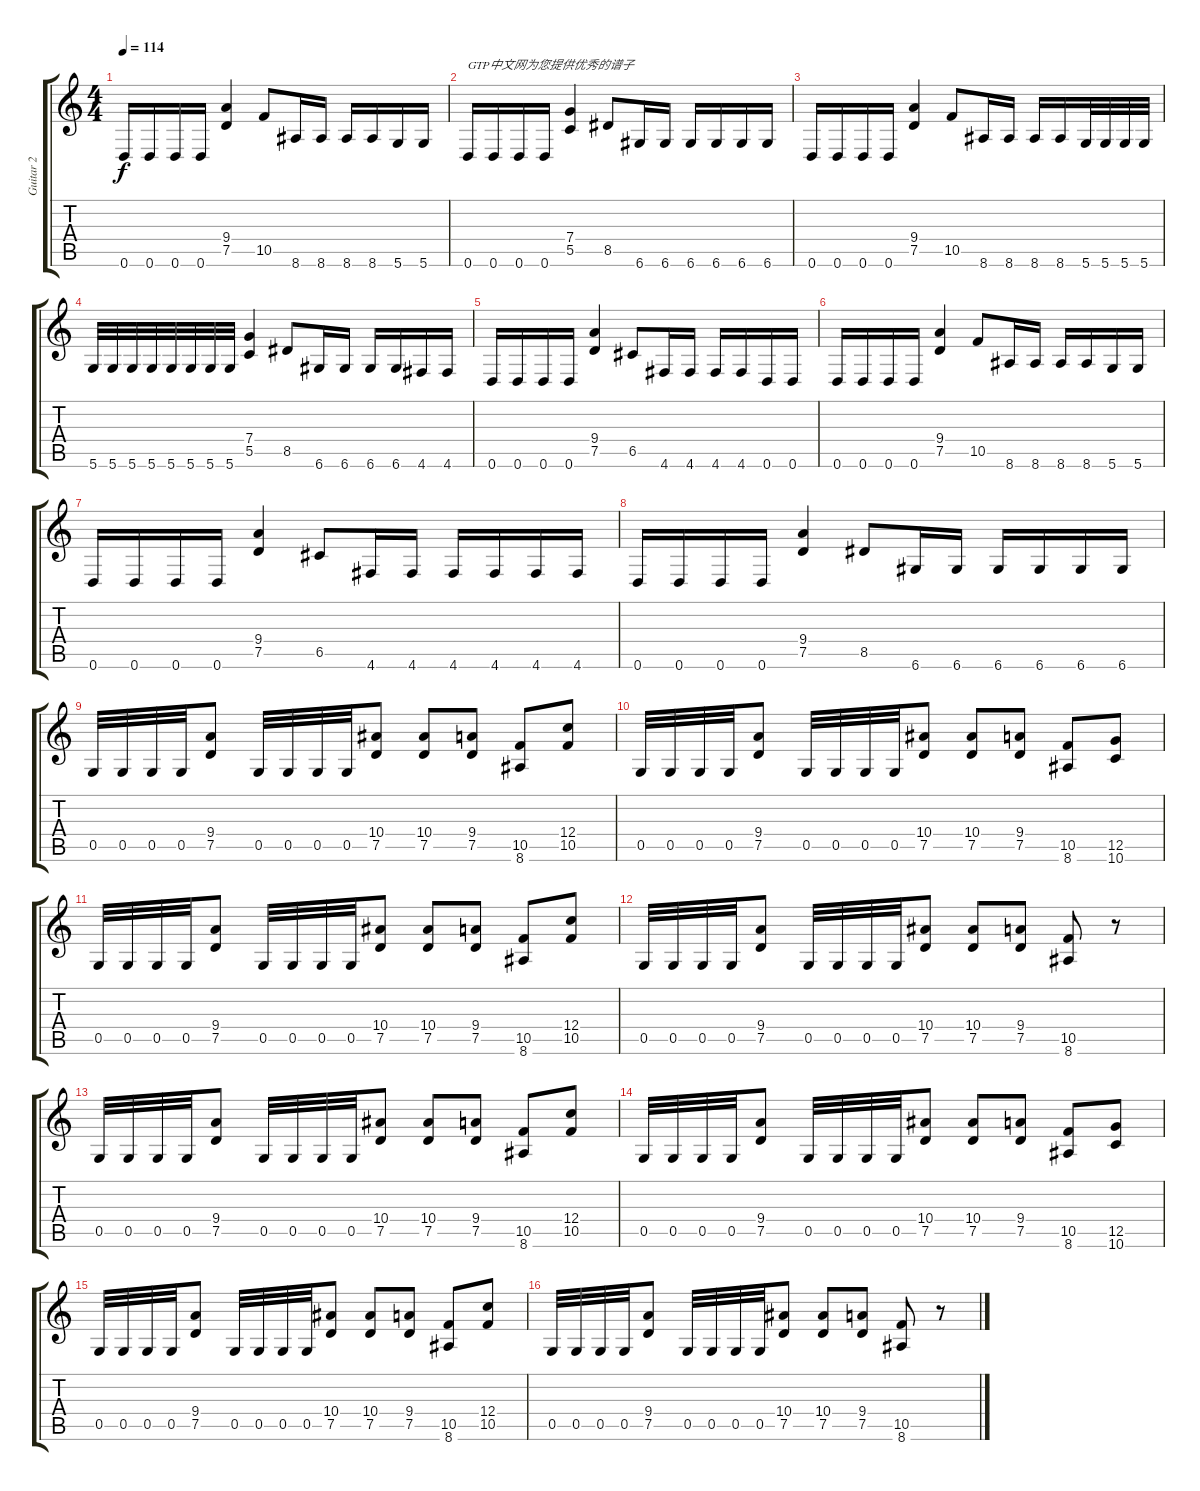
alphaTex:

\track ("Guitar 2" "Guitar 2") {instrument distortionguitar}
\staff {score tabs}
\tuning (D4 A3 F3 C3 G2 D2) {hide}
\ts (4 4)
\tempo 114
\clef g2
\ks c
0.6.16{dy f instrument distortionguitar} 0.6.16 0.6.16 0.6.16 (9.4 7.5).4 10.5.8 8.6.16 8.6.16 8.6.16 8.6.16 5.6.16 5.6.16 |
0.6.16{txt "GTP中文网为您提供优秀的谱子"} 0.6.16 0.6.16 0.6.16 (7.4 5.5).4 8.5.8 6.6.16 6.6.16 6.6.16 6.6.16 6.6.16 6.6.16 |
0.6.16 0.6.16 0.6.16 0.6.16 (9.4 7.5).4 10.5.8 8.6.16 8.6.16 8.6.16 8.6.16 5.6.32 5.6.32 5.6.32 5.6.32 |
5.6.32 5.6.32 5.6.32 5.6.32 5.6.32 5.6.32 5.6.32 5.6.32 (7.4 5.5).4 8.5.8 6.6.16 6.6.16 6.6.16 6.6.16 4.6.16 4.6.16 |
0.6.16 0.6.16 0.6.16 0.6.16 (9.4 7.5).4 6.5.8 4.6.16 4.6.16 4.6.16 4.6.16 0.6.16 0.6.16 |
0.6.16 0.6.16 0.6.16 0.6.16 (9.4 7.5).4 10.5.8 8.6.16 8.6.16 8.6.16 8.6.16 5.6.16 5.6.16 |
0.6.16 0.6.16 0.6.16 0.6.16 (9.4 7.5).4 6.5.8 4.6.16 4.6.16 4.6.16 4.6.16 4.6.16 4.6.16 |
0.6.16 0.6.16 0.6.16 0.6.16 (9.4 7.5).4 8.5.8 6.6.16 6.6.16 6.6.16 6.6.16 6.6.16 6.6.16 |
0.5.32 0.5.32 0.5.32 0.5.32 (9.4 7.5).8 0.5.32 0.5.32 0.5.32 0.5.32 (10.4 7.5).8 (10.4 7.5).8 (9.4 7.5).8 (10.5 8.6).8 (12.4 10.5).8 |
0.5.32 0.5.32 0.5.32 0.5.32 (9.4 7.5).8 0.5.32 0.5.32 0.5.32 0.5.32 (10.4 7.5).8 (10.4 7.5).8 (9.4 7.5).8 (10.5 8.6).8 (12.5 10.6).8 |
0.5.32 0.5.32 0.5.32 0.5.32 (9.4 7.5).8 0.5.32 0.5.32 0.5.32 0.5.32 (10.4 7.5).8 (10.4 7.5).8 (9.4 7.5).8 (10.5 8.6).8 (12.4 10.5).8 |
0.5.32 0.5.32 0.5.32 0.5.32 (9.4 7.5).8 0.5.32 0.5.32 0.5.32 0.5.32 (10.4 7.5).8 (10.4 7.5).8 (9.4 7.5).8 (10.5 8.6).8 r.8 |
0.5.32 0.5.32 0.5.32 0.5.32 (9.4 7.5).8 0.5.32 0.5.32 0.5.32 0.5.32 (10.4 7.5).8 (10.4 7.5).8 (9.4 7.5).8 (10.5 8.6).8 (12.4 10.5).8 |
0.5.32 0.5.32 0.5.32 0.5.32 (9.4 7.5).8 0.5.32 0.5.32 0.5.32 0.5.32 (10.4 7.5).8 (10.4 7.5).8 (9.4 7.5).8 (10.5 8.6).8 (12.5 10.6).8 |
0.5.32 0.5.32 0.5.32 0.5.32 (9.4 7.5).8 0.5.32 0.5.32 0.5.32 0.5.32 (10.4 7.5).8 (10.4 7.5).8 (9.4 7.5).8 (10.5 8.6).8 (12.4 10.5).8 |
0.5.32 0.5.32 0.5.32 0.5.32 (9.4 7.5).8 0.5.32 0.5.32 0.5.32 0.5.32 (10.4 7.5).8 (10.4 7.5).8 (9.4 7.5).8 (10.5 8.6).8 r.8
